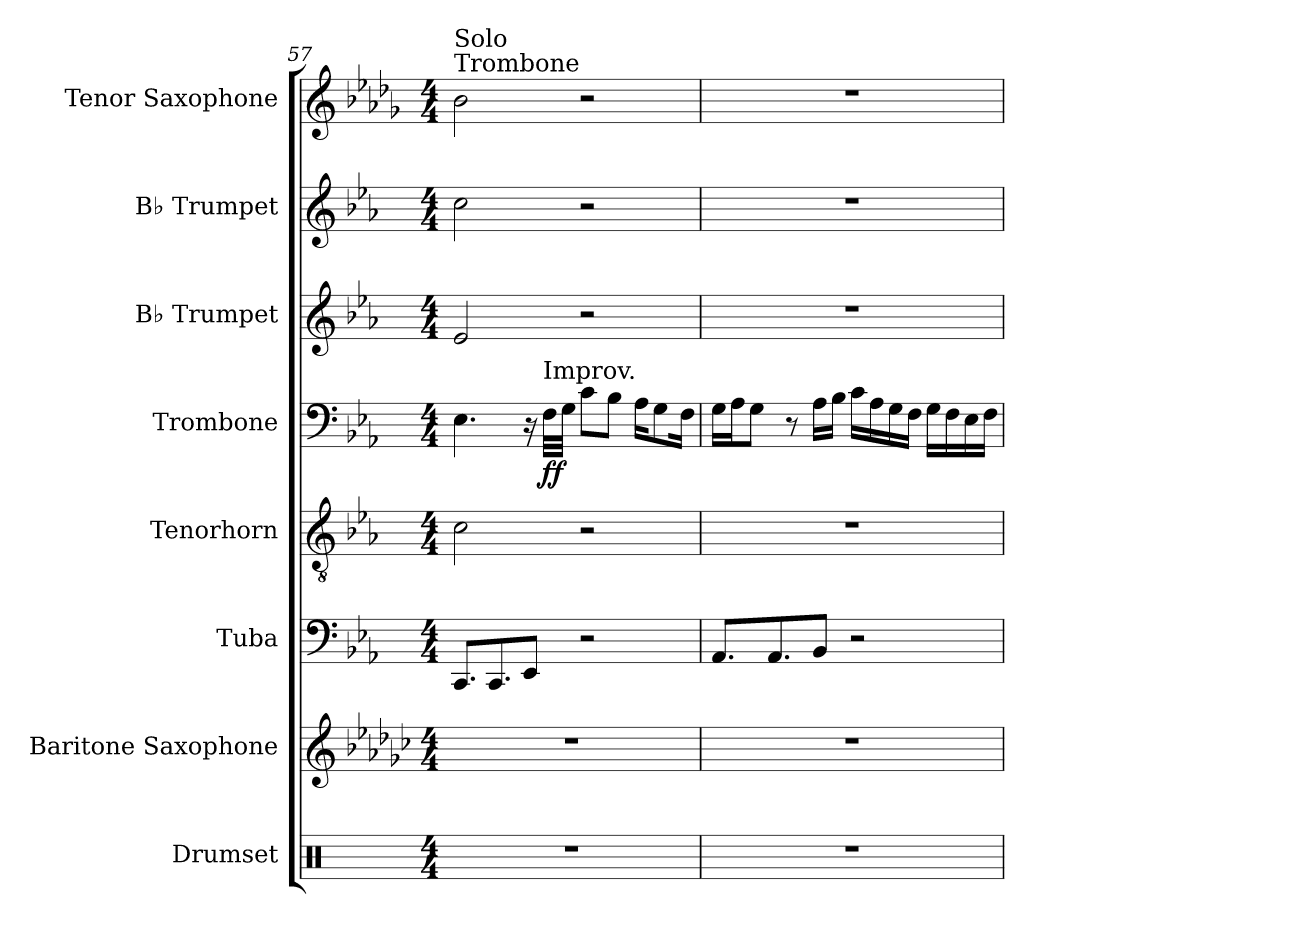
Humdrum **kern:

**kern	**kern	**kern	**kern	**kern	**dynam	**kern	**kern	**kern
*part8	*part7	*part6	*part5	*part4	*part4	*part3	*part2	*part1
*staff8	*staff7	*staff6	*staff5	*staff4	*staff4	*staff3	*staff2	*staff1
*I"Drumset	*I"Baritone Saxophone	*I"Tuba	*I"Tenorhorn	*I"Trombone	*	*I"B♭ Trumpet	*I"B♭ Trumpet	*I"Tenor Saxophone
*I'D. Set	*I'Bar. Sax.	*I'Tba.	*I'Tenh.	*I'Tbn.	*	*I'B♭ Tpt.	*I'B♭ Tpt.	*I'T. Sax.
*clefX	*clefG2	*clefF4	*clefGv2	*clefF4	*	*clefG2	*clefG2	*clefG2
*	*ITrd12c21	*	*ITrd1c2	*	*	*ITrd1c2	*ITrd1c2	*ITrd8c14
*k[]	*k[b-e-a-d-g-c-]	*k[b-e-a-]	*k[b-e-a-d-g-]	*k[b-e-a-]	*	*k[b-e-a-d-g-]	*k[b-e-a-d-g-]	*k[b-e-a-d-g-]
*M4/4	*M4/4	*M4/4	*M4/4	*M4/4	*	*M4/4	*M4/4	*M4/4
=57	=57	=57	=57	=57	=57	=57	=57	=57
!	!	!	!	!	!	!	!	!LO:TX:t=Trombone
!	!	!	!	!	!	!	!	!LO:TX:t=Solo
1r	1r	8.CCL	2B-	4.E-	.	2d-	2b-	2B-
.	.	8.CC	.	.	.	.	.	.
.	.	8EE-J	.	16r	.	.	.	.
!	!	!	!	!LO:TX:a:t=Improv.	!	!	!	!
!	!	!	!	!	!LO:DY:b	!	!	!
.	.	.	.	32FLLL	ff	.	.	.
.	.	.	.	32GJJJ	.	.	.	.
.	.	2r	2r	8cL	.	2r	2r	2r
.	.	.	.	8B-J	.	.	.	.
.	.	.	.	16A-KL	.	.	.	.
.	.	.	.	8G	.	.	.	.
.	.	.	.	16FJk	.	.	.	.
=58	=58	=58	=58	=58	=58	=58	=58	=58
1r	1r	8.AA-L	1r	16GLL	.	1r	1r	1r
.	.	.	.	16A-J	.	.	.	.
.	.	.	.	8GJ	.	.	.	.
.	.	8.AA-	.	.	.	.	.	.
.	.	.	.	8r	.	.	.	.
.	.	8BB-J	.	16A-LL	.	.	.	.
.	.	.	.	16B-JJ	.	.	.	.
.	.	2r	.	16cLL	.	.	.	.
.	.	.	.	16A-	.	.	.	.
.	.	.	.	16G	.	.	.	.
.	.	.	.	16FJJ	.	.	.	.
.	.	.	.	16GLL	.	.	.	.
.	.	.	.	16F	.	.	.	.
.	.	.	.	16E-	.	.	.	.
.	.	.	.	16FJJ	.	.	.	.
=	=	=	=	=	=	=	=	=
*-	*-	*-	*-	*-	*-	*-	*-	*-
